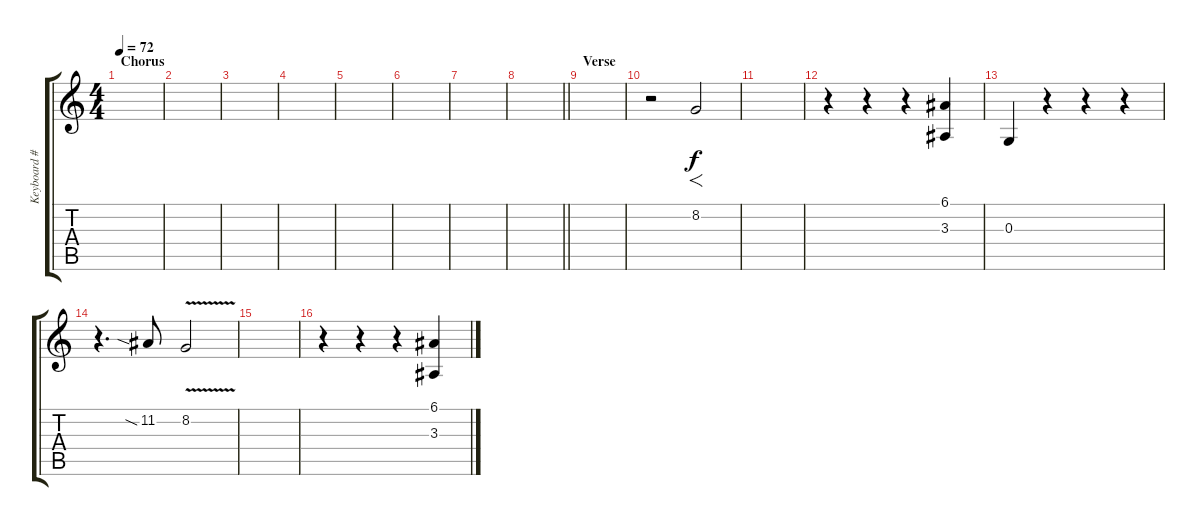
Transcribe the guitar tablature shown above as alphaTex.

\track ("Keyboard #1" "Keyboard #") {instrument pad4choir}
\staff {score tabs}
\tuning (E4 B3 G3 D3 A2 E2) {hide}
\ts (4 4)
\section ("" "Chorus")
\tempo 72
\clef g2
\ks c
|
|
|
|
|
|
|
\barLineRight lightlight
|
\section ("" "Verse")
|
r.2 8.2.2{f dy f} |
|
r.4 r.4 r.4 (6.1 3.3).4 |
0.3.4 r.4 r.4 r.4 |
r.4{d} 11.2{sia}.8 8.2{v}.2 |
|
r.4 r.4 r.4 (6.1 3.3).4
